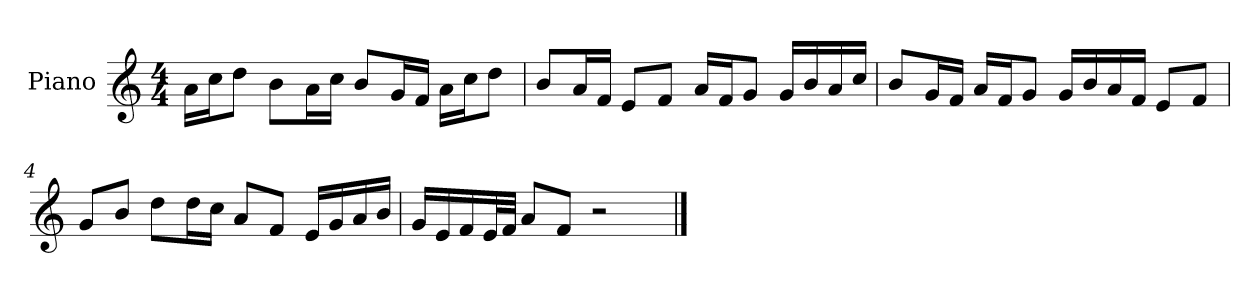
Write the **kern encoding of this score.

**kern
*part1
*staff1
*I"Piano
*I'P-no
*clefG2
*k[]
*M4/4
*MM90
=1
16a\LL
16cc\J
8dd\J
8b\L
16a\L
16cc\JJ
8b/L
16g/L
16f/JJ
16a\LL
16cc\J
8dd\J
=2
8b/L
16a/L
16f/JJ
8e/L
8f/J
16a/LL
16f/J
8g/J
16g/LL
16b/
16a/
16cc/JJ
=3
8b/L
16g/L
16f/JJ
16a/LL
16f/J
8g/J
16g/LL
16b/
16a/
16f/JJ
8e/L
8f/J
!!LO:LB:g=z
=4
8g/L
8b/J
8dd\L
16dd\L
16cc\JJ
8a/L
8f/J
16e/LL
16g/
16a/
16b/JJ
=5
16g/LL
16e/
16f/
32e/L
32f/JJJ
8a/L
8f/J
2r
==
*-
